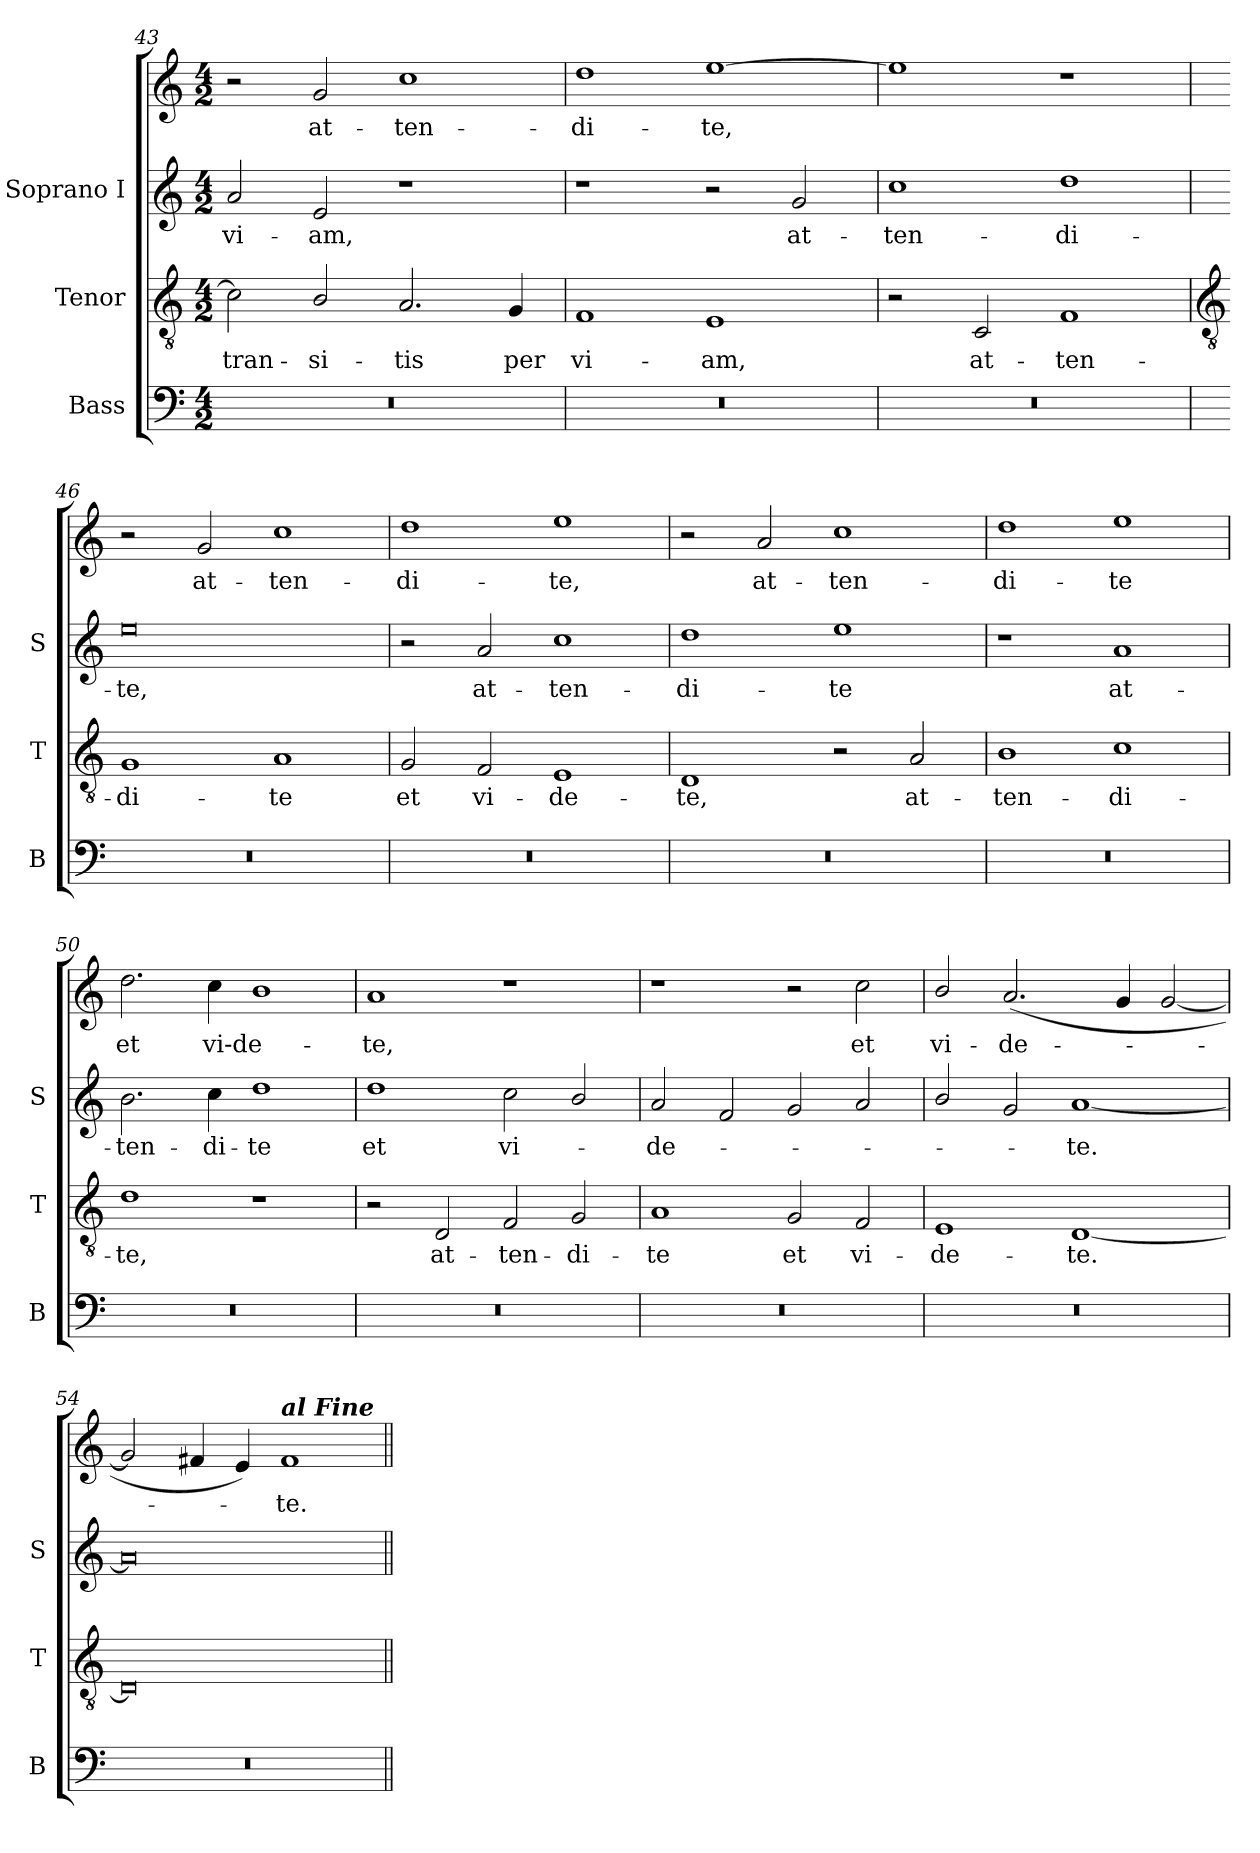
**kern	**kern	**text	**kern	**text	**kern	**text
*part3	*part2	*part2	*part1	*part1	*part1	*part1
*staff4	*staff3	*staff3	*staff2	*staff2	*staff1	*staff1
*I"Bass	*I"Tenor	*	*I"Soprano I	*	*	*
*I'B	*I'T	*	*I'S	*	*	*
*clefF4	*clefGv2	*	*clefG2	*	*clefG2	*
*k[]	*k[]	*	*k[]	*	*k[]	*
*C:	*C:	*	*C:	*	*C:	*
*M4/2	*M4/2	*	*M4/2	*	*M4/2	*
=43	=43	=43	=43	=43	=43	=43
!	!	!LO:LY:b	!	!LO:LY:b	!	!
0r	2c]	tran-	2a	-vi-	2r	.
!	!	!LO:LY:b	!	!LO:LY:b	!	!LO:LY:b
.	2B/	-si-	2e	-am,	2g	at-
!	!	!LO:LY:b	!	!	!	!LO:LY:b
.	2.A	-tis	1r	.	1cc	-ten-
!	!	!LO:LY:b	!	!	!	!
.	4G	per	.	.	.	.
=44	=44	=44	=44	=44	=44	=44
!	!	!LO:LY:b	!	!	!	!LO:LY:b
0r	1F	vi-	1r	.	1dd	di-
!	!	!LO:LY:b	!	!	!	!LO:LY:b
.	1E	-am,	2r	.	[1ee	-te,
!	!	!	!	!LO:LY:b	!	!
.	.	.	2g	at-	.	.
=45	=45	=45	=45	=45	=45	=45
!	!	!	!	!LO:LY:b	!	!
0r	2r	.	1cc	-ten-	1ee]	.
!	!	!LO:LY:b	!	!	!	!
.	2C	at-	.	.	.	.
!	!	!LO:LY:b	!	!LO:LY:b	!	!
.	1F	-ten-	1dd	-di-	1r	.
!!LO:LB:g=z
=46	=46	=46	=46	=46	=46	=46
*	*clefGv2	*	*	*	*	*
!	!	!LO:LY:b	!	!LO:LY:b	!	!
0r	1G	-di-	0ee	-te,	2r	.
!	!	!	!	!	!	!LO:LY:b
.	.	.	.	.	2g	-at-
!	!	!LO:LY:b	!	!	!	!LO:LY:b
.	1A	-te	.	.	1cc	-ten-
=47	=47	=47	=47	=47	=47	=47
!	!	!LO:LY:b	!	!	!	!LO:LY:b
0r	2G	et	2r	.	1dd	di-
!	!	!LO:LY:b	!	!LO:LY:b	!	!
.	2F	vi-	2a	at-	.	.
!	!	!LO:LY:b	!	!LO:LY:b	!	!LO:LY:b
.	1E	-de-	1cc	-ten-	1ee	-te,
=48	=48	=48	=48	=48	=48	=48
!	!	!LO:LY:b	!	!LO:LY:b	!	!
0r	1D	-te,	1dd	-di-	2r	.
!	!	!	!	!	!	!LO:LY:b
.	.	.	.	.	2a	-at-
!	!	!	!	!LO:LY:b	!	!LO:LY:b
.	2r	.	1ee	-te	1cc	-ten-
!	!	!LO:LY:b	!	!	!	!
.	2A	at-	.	.	.	.
=49	=49	=49	=49	=49	=49	=49
!	!	!LO:LY:b	!	!	!	!LO:LY:b
0r	1B	-ten-	1r	.	1dd	di-
!	!	!LO:LY:b	!	!LO:LY:b	!	!LO:LY:b
.	1c	-di-	1a	at-	1ee	-te
=50	=50	=50	=50	=50	=50	=50
!	!	!LO:LY:b	!	!LO:LY:b	!	!LO:LY:b
0r	1d	-te,	2.b	-ten-	2.dd	-et
!	!	!	!	!LO:LY:b	!	!LO:LY:b
.	.	.	4cc	-di-	4cc	vi-de-
!	!	!	!	!LO:LY:b	!	!
.	1r	.	1dd	-te	1b	.
=51	=51	=51	=51	=51	=51	=51
!	!	!	!	!LO:LY:b	!	!LO:LY:b
0r	2r	.	1dd	et	1a	te,
!	!	!LO:LY:b	!	!	!	!
.	2D	at-	.	.	.	.
!	!	!LO:LY:b	!	!LO:LY:b	!	!
.	2F	-ten-	2cc	vi-	1r	.
!	!	!LO:LY:b	!	!	!	!
.	2G	-di-	2b/	.	.	.
=52	=52	=52	=52	=52	=52	=52
!	!	!LO:LY:b	!	!LO:LY:b	!	!
0r	1A	-te	2a	de-	1r	.
.	.	.	2f	.	.	.
!	!	!LO:LY:b	!	!	!	!
.	2G	et	2g	.	2r	.
!	!	!LO:LY:b	!	!	!	!LO:LY:b
.	2F	vi-	2a	.	2cc	et
=53	=53	=53	=53	=53	=53	=53
!	!	!LO:LY:b	!	!	!	!LO:LY:b
0r	1E	-de-	2b/	.	2b/	vi-
!	!	!	!	!	!	!LO:LY:b
.	.	.	2g	.	(<2.a	-de-
!	!	!LO:LY:b	!	!LO:LY:b	!	!
.	[1D	-te.	[1a	te.	.	.
.	.	.	.	.	4g	.
.	.	.	.	.	[2g	.
=54	=54	=54	=54	=54	=54	=54
0r	0D]	.	0a]	.	2g]	.
.	.	.	.	.	4f#X	.
.	.	.	.	.	4e)	.
!	!	!	!	!	!LO:TX:a:Bi:t=al Fine	!
!	!	!	!	!	!	!LO:LY:b
.	.	.	.	.	1f#	te.
=||	=||	=||	=||	=||	=||	=||
*-	*-	*-	*-	*-	*-	*-
